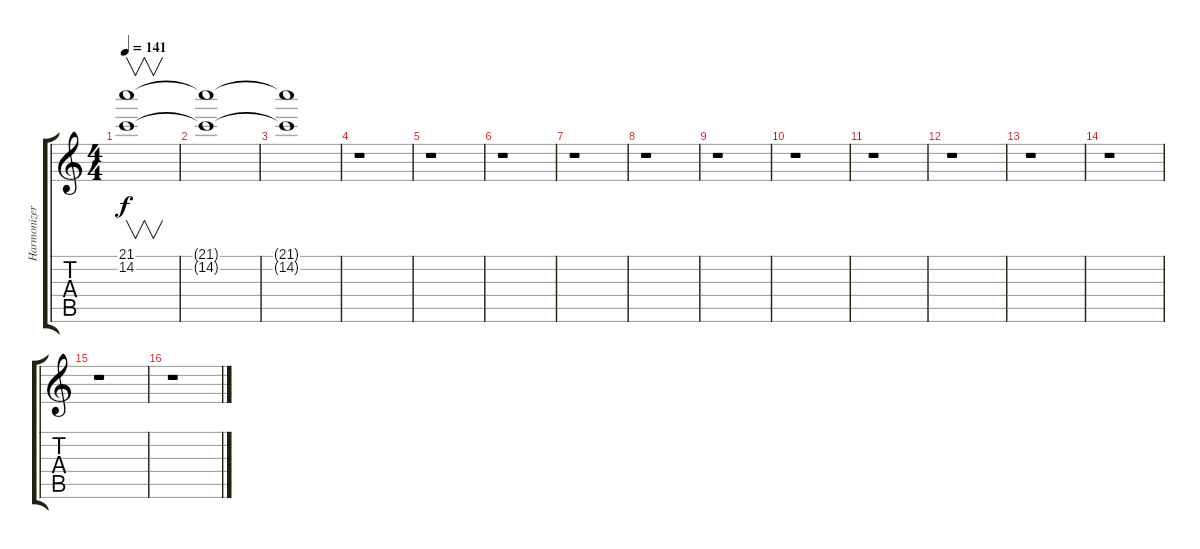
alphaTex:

\track ("Harmonizer for Guitar 1" "Harmonizer") {instrument distortionguitar}
\staff {score tabs}
\tuning (Eb4 Bb3 Gb3 Db3 Ab2 Eb2) {hide}
\ts (4 4)
\tempo 141
\clef g2
\ks c
(21.1 14.2).1{v dy f} |
(21.1{t} 14.2{t}).1 |
(21.1{t} 14.2{t}).1 |
r.1 |
r.1 |
r.1 |
r.1 |
r.1 |
r.1 |
r.1 |
r.1 |
r.1 |
r.1 |
r.1 |
r.1 |
r.1
